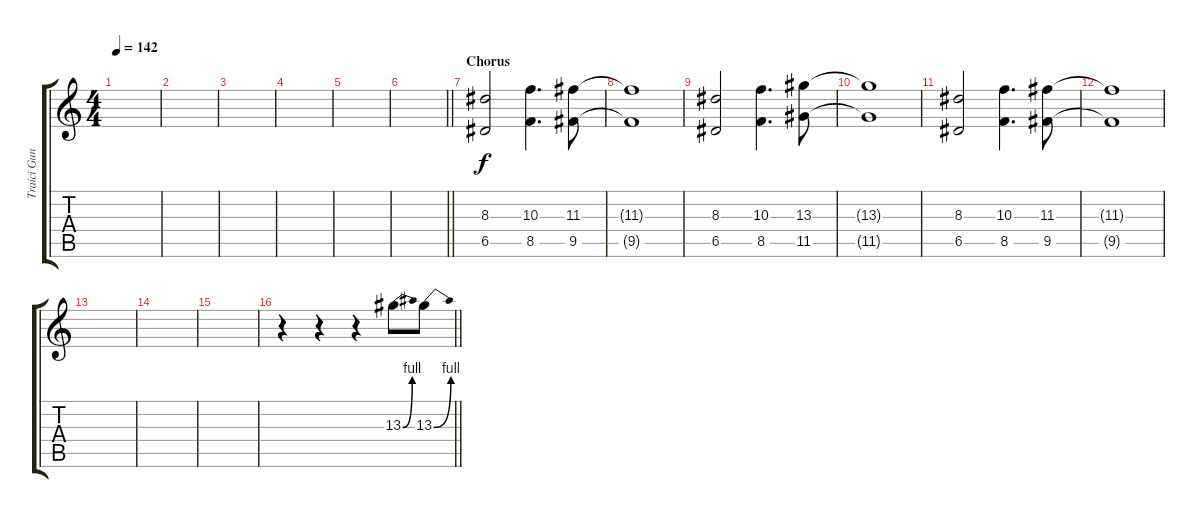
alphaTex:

\track ("Traici Guns" "Traici Gun") {instrument distortionguitar}
\staff {score tabs}
\tuning (E4 B3 G3 D3 A2 E2) {hide}
\ts (4 4)
\tempo 142
\clef g2
\ks c
|
|
|
|
|
\barLineRight lightlight
|
\section ("" "Chorus")
(8.3 6.5).2{volume 10} (10.3 8.5).4{d} (11.3 9.5).8 |
(11.3{t} 9.5{t}).1 |
(8.3 6.5).2 (10.3 8.5).4{d} (13.3 11.5).8 |
(13.3{t} 11.5{t}).1 |
(8.3 6.5).2 (10.3 8.5).4{d} (11.3 9.5).8 |
(11.3{t} 9.5{t}).1 |
|
|
|
\barLineRight lightlight
r.4 r.4 r.4 13.3{be (bend 0 0 60 4)}.8{volume 12} 13.3{be (bend 0 0 60 4)}.8
